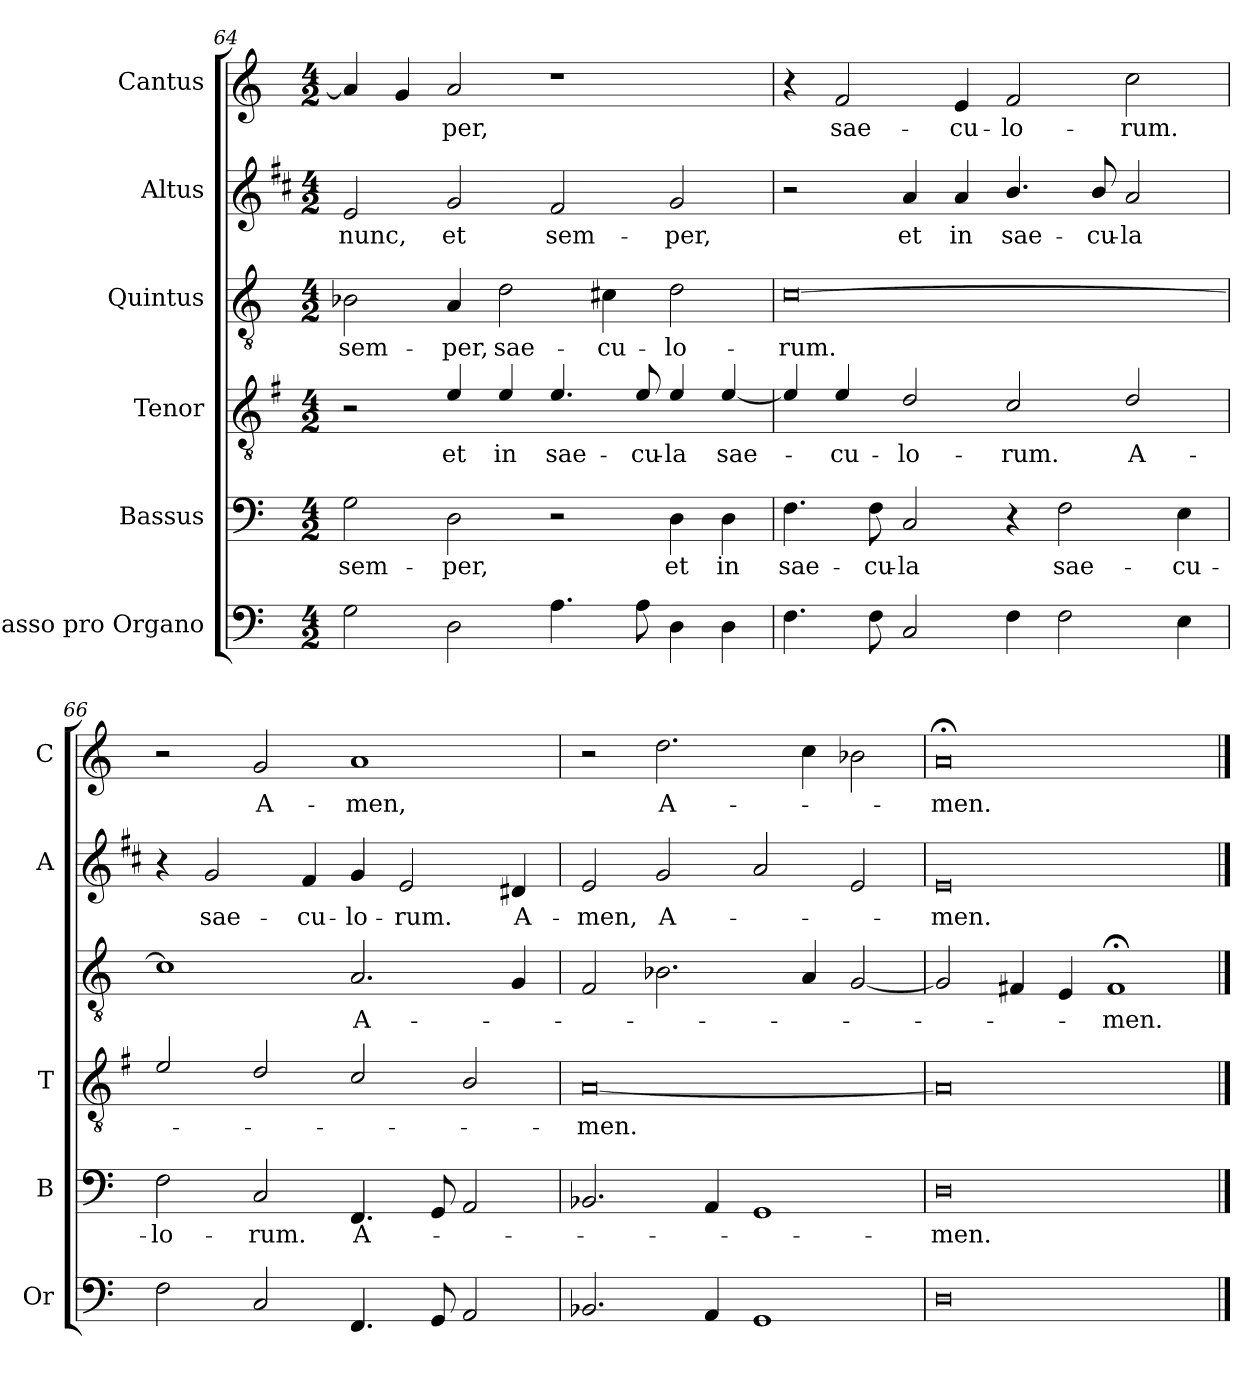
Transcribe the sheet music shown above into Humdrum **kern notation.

**kern	**kern	**text	**kern	**text	**kern	**text	**kern	**text	**kern	**text
*part6	*part5	*part5	*part4	*part4	*part3	*part3	*part2	*part2	*part1	*part1
*staff6	*staff5	*staff5	*staff4	*staff4	*staff3	*staff3	*staff2	*staff2	*staff1	*staff1
*I"Basso pro Organo	*I"Bassus	*	*I"Tenor	*	*I"Quintus	*	*I"Altus	*	*I"Cantus	*
*I'Or	*I'B	*	*I'T	*	*	*	*I'A	*	*I'C	*
!!LO:LB:g=z
*clefF4	*clefF4	*	*clefGv2	*	*clefGv2	*	*clefG2	*	*clefG2	*
*	*	*	*ITrd4c7	*	*	*	*ITrd1c2	*	*	*
*k[]	*k[]	*	*k[]	*	*k[]	*	*k[]	*	*k[]	*
*C:	*C:	*	*C:	*	*C:	*	*C:	*	*C:	*
*M4/2	*M4/2	*	*M4/2	*	*M4/2	*	*M4/2	*	*M4/2	*
=64	=64	=64	=64	=64	=64	=64	=64	=64	=64	=64
!	!	!LO:LY:b	!	!	!	!LO:LY:b	!	!LO:LY:b	!	!
2G\	2G\	sem-	2r	.	2B-X\	sem-	2d/	nunc,	4a/]	.
.	.	.	.	.	.	.	.	.	4g/	.
!	!	!LO:LY:b	!	!LO:LY:b	!	!LO:LY:b	!	!LO:LY:b	!	!LO:LY:b
2D\	2D\	-per,	4A/	et	4A/	-per,	2f/	et	2a/	-per,
!	!	!	!	!LO:LY:b	!	!LO:LY:b	!	!	!	!
.	.	.	4A/	in	2d\	sae-	.	.	.	.
!	!	!	!	!LO:LY:b	!	!	!	!LO:LY:b	!	!
4.A\	2r	.	4.A/	sae-	.	.	2e/	sem-	1r	.
!	!	!	!	!	!	!LO:LY:b	!	!	!	!
.	.	.	.	.	4c#X\	-cu-	.	.	.	.
!	!	!	!	!LO:LY:b	!	!	!	!	!	!
8A\	.	.	8A/	-cu-	.	.	.	.	.	.
!	!	!LO:LY:b	!	!LO:LY:b	!	!LO:LY:b	!	!LO:LY:b	!	!
4D\	4D\	et	4A/	-la	2d\	-lo-	2f/	-per,	.	.
!	!	!LO:LY:b	!	!LO:LY:b	!	!	!	!	!	!
4D\	4D\	in	[4A/	sae-	.	.	.	.	.	.
=65	=65	=65	=65	=65	=65	=65	=65	=65	=65	=65
!	!	!LO:LY:b	!	!	!	!LO:LY:b	!	!	!	!
4.F\	4.F\	sae-	4A/]	.	[0c	-rum.	2r	.	4r	.
!	!	!	!	!LO:LY:b	!	!	!	!	!	!LO:LY:b
.	.	.	4A/	-cu-	.	.	.	.	2f/	sae-
!	!	!LO:LY:b	!	!	!	!	!	!	!	!
8F\	8F\	-cu-	.	.	.	.	.	.	.	.
!	!	!LO:LY:b	!	!LO:LY:b	!	!	!	!LO:LY:b	!	!
2C/	2C/	-la	2G/	-lo-	.	.	4g/	et	.	.
!	!	!	!	!	!	!	!	!LO:LY:b	!	!LO:LY:b
.	.	.	.	.	.	.	4g/	in	4e/	-cu-
!	!	!	!	!LO:LY:b	!	!	!	!LO:LY:b	!	!LO:LY:b
4F\	4r	.	2F/	-rum.	.	.	4.a/	sae-	2f/	-lo-
!	!	!LO:LY:b	!	!	!	!	!	!	!	!
2F\	2F\	sae-	.	.	.	.	.	.	.	.
!	!	!	!	!	!	!	!	!LO:LY:b	!	!
.	.	.	.	.	.	.	8a/	-cu-	.	.
!	!	!	!	!LO:LY:b	!	!	!	!LO:LY:b	!	!LO:LY:b
.	.	.	2G/	A-	.	.	2g/	-la	2cc\	-rum.
!	!	!LO:LY:b	!	!	!	!	!	!	!	!
4E\	4E\	-cu-	.	.	.	.	.	.	.	.
=66	=66	=66	=66	=66	=66	=66	=66	=66	=66	=66
!	!	!LO:LY:b	!	!	!	!	!	!	!	!
2F\	2F\	-lo-	2A/	.	1c]	.	4r	.	2r	.
!	!	!	!	!	!	!	!	!LO:LY:b	!	!
.	.	.	.	.	.	.	2f/	sae-	.	.
!	!	!LO:LY:b	!	!	!	!	!	!	!	!LO:LY:b
2C/	2C/	-rum.	2G/	.	.	.	.	.	2g/	A-
!	!	!	!	!	!	!	!	!LO:LY:b	!	!
.	.	.	.	.	.	.	4e/	-cu-	.	.
!	!	!LO:LY:b	!	!	!	!LO:LY:b	!	!LO:LY:b	!	!LO:LY:b
4.FF/	4.FF/	A-	2F/	.	2.A/	A-	4f/	-lo-	1a	-men,
!	!	!	!	!	!	!	!	!LO:LY:b	!	!
.	.	.	.	.	.	.	2d/	-rum.	.	.
8GG/	8GG/	.	.	.	.	.	.	.	.	.
2AA/	2AA/	.	2E/	.	.	.	.	.	.	.
!	!	!	!	!	!	!	!	!LO:LY:b	!	!
.	.	.	.	.	4G/	.	4c#X/	A-	.	.
=67	=67	=67	=67	=67	=67	=67	=67	=67	=67	=67
!	!	!	!	!LO:LY:b	!	!	!	!LO:LY:b	!	!
2.BB-X/	2.BB-X/	.	[0D	-men.	2F/	.	2d/	-men,	2r	.
!	!	!	!	!	!	!	!	!LO:LY:b	!	!LO:LY:b
.	.	.	.	.	2.B-X\	.	2f/	A-	2.dd\	A-
4AA/	4AA/	.	.	.	.	.	.	.	.	.
1GG	1GG	.	.	.	.	.	2g/	.	.	.
.	.	.	.	.	4A/	.	.	.	4cc\	.
.	.	.	.	.	[2G/	.	2d/	.	2b-X\	.
=68	=68	=68	=68	=68	=68	=68	=68	=68	=68	=68
!	!	!LO:LY:b	!	!	!	!	!	!LO:LY:b	!	!LO:LY:b
0D	0D	-men.	0D]	.	2G/]	.	0d	-men.	0a;<	-men.
.	.	.	.	.	4F#X/	.	.	.	.	.
.	.	.	.	.	4E/	.	.	.	.	.
!	!	!	!	!	!	!LO:LY:b	!	!	!	!
.	.	.	.	.	1F#;<	-men.	.	.	.	.
==	==	==	==	==	==	==	==	==	==	==
*-	*-	*-	*-	*-	*-	*-	*-	*-	*-	*-
